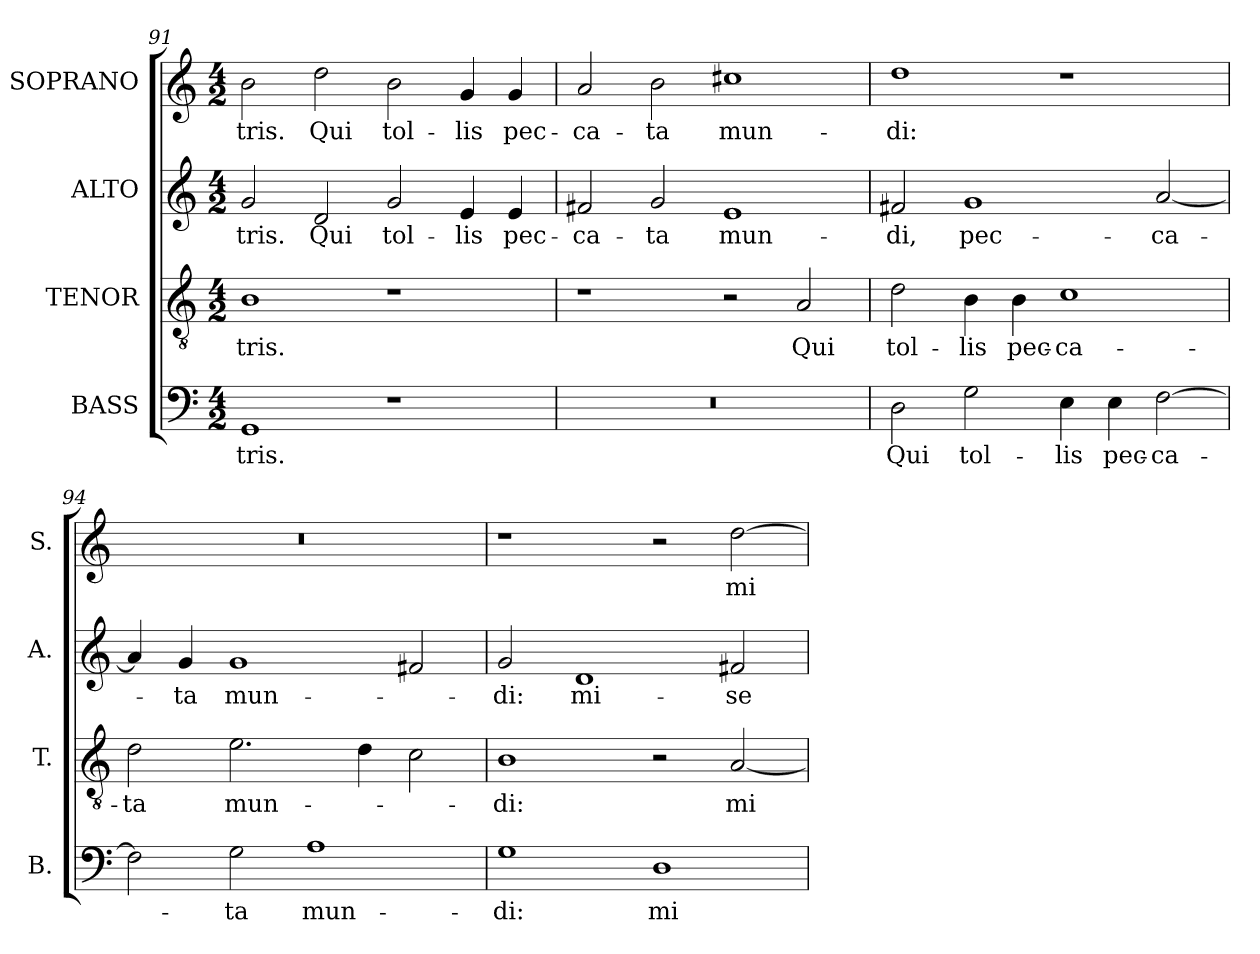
**kern	**text	**kern	**text	**kern	**text	**kern	**text
*part4	*part4	*part3	*part3	*part2	*part2	*part1	*part1
*staff4	*staff4	*staff3	*staff3	*staff2	*staff2	*staff1	*staff1
*I"BASS	*	*I"TENOR	*	*I"ALTO	*	*I"SOPRANO	*
*I'B.	*	*I'T.	*	*I'A.	*	*I'S.	*
!!LO:LB:g=z
*clefF4	*	*clefGv2	*	*clefG2	*	*clefG2	*
*	*	*ITrd7c12	*	*	*	*	*
*k[]	*	*k[]	*	*k[]	*	*k[]	*
*C:	*	*C:	*	*C:	*	*C:	*
*M4/2	*	*M4/2	*	*M4/2	*	*M4/2	*
=91	=91	=91	=91	=91	=91	=91	=91
!	!LO:LY:b:color=#000000	!	!	!	!	!	!
!	!	!	!LO:LY:b:color=#000000	!	!	!	!
!	!	!	!	!	!LO:LY:b:color=#000000	!	!
!	!	!	!	!	!	!	!LO:LY:b:color=#000000
1GGi	-tris.	1BBi	-tris.	2gi/	-tris.	2bi\	-tris.
!	!	!	!	!	!LO:LY:b:color=#000000	!	!
!	!	!	!	!	!	!	!LO:LY:b:color=#000000
.	.	.	.	2di/	Qui	2ddi\	Qui
!	!	!	!	!	!LO:LY:b:color=#000000	!	!
!	!	!	!	!	!	!	!LO:LY:b:color=#000000
1r	.	1r	.	2gi/	tol-	2bi\	tol-
!	!	!	!	!	!LO:LY:b:color=#000000	!	!
!	!	!	!	!	!	!	!LO:LY:b:color=#000000
.	.	.	.	4ei/	-lis	4gi/	-lis
!	!	!	!	!	!LO:LY:b:color=#000000	!	!
!	!	!	!	!	!	!	!LO:LY:b:color=#000000
.	.	.	.	4ei/	pec-	4gi/	pec-
=92	=92	=92	=92	=92	=92	=92	=92
!LO:N:vis=1	!	!	!	!	!	!	!
!	!	!	!	!	!LO:LY:b:color=#000000	!	!
!	!	!	!	!	!	!	!LO:LY:b:color=#000000
0r	.	1r	.	2f#Xi/	-ca-	2ai/	-ca-
!	!	!	!	!	!LO:LY:b:color=#000000	!	!
!	!	!	!	!	!	!	!LO:LY:b:color=#000000
.	.	.	.	2gi/	-ta	2bi\	-ta
!	!	!	!	!	!LO:LY:b:color=#000000	!	!
!	!	!	!	!	!	!	!LO:LY:b:color=#000000
.	.	2r	.	1ei	mun-	1cc#Xi	mun-
!	!	!	!LO:LY:b:color=#000000	!	!	!	!
.	.	2AAi/	Qui	.	.	.	.
=93	=93	=93	=93	=93	=93	=93	=93
!	!LO:LY:b:color=#000000	!	!	!	!	!	!
!	!	!	!LO:LY:b:color=#000000	!	!	!	!
!	!	!	!	!	!LO:LY:b:color=#000000	!	!
!	!	!	!	!	!	!	!LO:LY:b:color=#000000
2Di\	Qui	2Di\	tol-	2f#Xi/	-di,	1ddi	-di:
!	!LO:LY:b:color=#000000	!	!	!	!	!	!
!	!	!	!LO:LY:b:color=#000000	!	!	!	!
!	!	!	!	!	!LO:LY:b:color=#000000	!	!
2Gi\	tol-	4BBi\	-lis	1gi	pec-	.	.
!	!	!	!LO:LY:b:color=#000000	!	!	!	!
.	.	4BBi\	pec-	.	.	.	.
!	!LO:LY:b:color=#000000	!	!	!	!	!	!
!	!	!	!LO:LY:b:color=#000000	!	!	!	!
4Ei\	-lis	1Ci	-ca-	.	.	1r	.
!	!LO:LY:b:color=#000000	!	!	!	!	!	!
4Ei\	pec-	.	.	.	.	.	.
!	!LO:LY:b:color=#000000	!	!	!	!	!	!
!	!	!	!	!	!LO:LY:b:color=#000000	!	!
[2Fi\	-ca-	.	.	[2ai/	-ca-	.	.
=94	=94	=94	=94	=94	=94	=94	=94
!	!	!	!LO:LY:b:color=#000000	!	!	!LO:N:vis=1	!
2Fi\]	.	2Di\	-ta	4ai/]	.	0r	.
!	!	!	!	!	!LO:LY:b:color=#000000	!	!
.	.	.	.	4gi/	-ta	.	.
!	!LO:LY:b:color=#000000	!	!	!	!	!	!
!	!	!	!LO:LY:b:color=#000000	!	!	!	!
!	!	!	!	!	!LO:LY:b:color=#000000	!	!
2Gi\	-ta	2.Ei\	mun-	1gi	mun-	.	.
!	!LO:LY:b:color=#000000	!	!	!	!	!	!
1Ai	mun-	.	.	.	.	.	.
.	.	4Di\	.	.	.	.	.
.	.	2Ci\	.	2f#Xi/	.	.	.
=95	=95	=95	=95	=95	=95	=95	=95
!	!LO:LY:b:color=#000000	!	!	!	!	!	!
!	!	!	!LO:LY:b:color=#000000	!	!	!	!
!	!	!	!	!	!LO:LY:b:color=#000000	!	!
1Gi	-di:	1BBi	-di:	2gi/	-di:	1r	.
!	!	!	!	!	!LO:LY:b:color=#000000	!	!
.	.	.	.	1di	mi-	.	.
!	!LO:LY:b:color=#000000	!	!	!	!	!	!
1Di	mi-	2r	.	.	.	2r	.
!	!	!	!LO:LY:b:color=#000000	!	!	!	!
!	!	!	!	!	!LO:LY:b:color=#000000	!	!
!	!	!	!	!	!	!	!LO:LY:b:color=#000000
.	.	[2AAi/	mi-	2f#Xi/	-se-	[2ddi\	mi-
=	=	=	=	=	=	=	=
*-	*-	*-	*-	*-	*-	*-	*-
